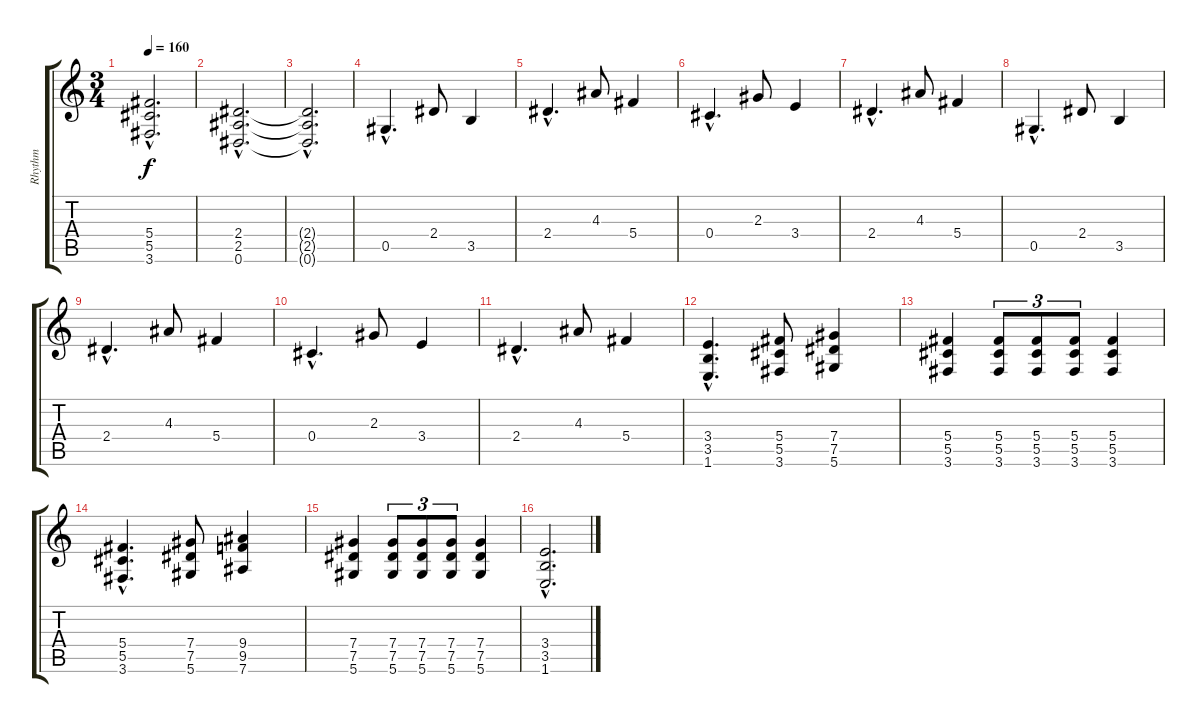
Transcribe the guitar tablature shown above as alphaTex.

\track ("Rhythm" "Rhythm") {instrument distortionguitar}
\staff {score tabs}
\tuning (Eb4 Bb3 Gb3 Db3 Ab2 Eb2) {hide}
\ts (3 4)
\tempo 160
\clef g2
\ks c
(5.4{hac t} 5.5{hac t} 3.6{hac t}).2{d dy f} |
(2.4{hac} 2.5{hac} 0.6{hac}).2{d} |
(2.4{hac t} 2.5{hac t} 0.6{hac t}).2{d} |
0.5{hac}.4{d} 2.4.8 3.5.4 |
2.4{hac}.4{d} 4.3.8 5.4.4 |
0.4{hac}.4{d} 2.3.8 3.4.4 |
2.4{hac}.4{d} 4.3.8 5.4.4 |
0.5{hac}.4{d} 2.4.8 3.5.4 |
2.4{hac}.4{d} 4.3.8 5.4.4 |
0.4{hac}.4{d} 2.3.8 3.4.4 |
2.4{hac}.4{d} 4.3.8 5.4.4 |
(3.4{hac} 3.5{hac} 1.6{hac}).4{d} (5.4 5.5 3.6).8 (7.4 7.5 5.6).4 |
(5.4 5.5 3.6).4 (5.4 5.5 3.6).8{tu (3 2)} (5.4 5.5 3.6).8{tu (3 2)} (5.4 5.5 3.6).8{tu (3 2)} (5.4 5.5 3.6).4 |
(5.4{hac} 5.5{hac} 3.6{hac}).4{d} (7.4 7.5 5.6).8 (9.4 9.5 7.6).4 |
(7.4 7.5 5.6).4 (7.4 7.5 5.6).8{tu (3 2)} (7.4 7.5 5.6).8{tu (3 2)} (7.4 7.5 5.6).8{tu (3 2)} (7.4 7.5 5.6).4 |
(3.4{hac} 3.5{hac} 1.6{hac}).2{d}
